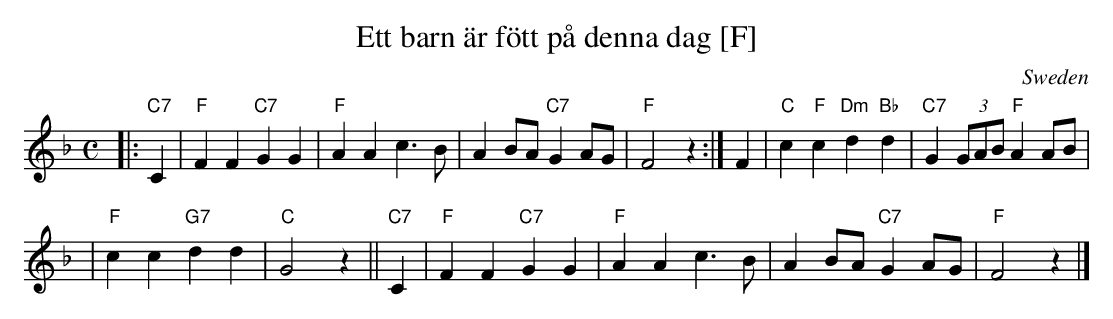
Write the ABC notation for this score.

X:1
T: Ett barn är fött på denna dag [F]
O: Sweden
M: C
L: 1/8
K: F
|: "C7"C2 \
| "F"F2 F2 "C7"G2 G2 \
| "F"A2 A2 c3 B \
| A2 BA "C7"G2 AG \
| "F"F4 z2 :| F2 \
| "C"c2 "F"c2 "Dm"d2 "Bb"d2 \
| "C7"G2 (3GAB "F"A2 AB |
| "F"c2 c2 "G7"d2 d2 \
| "C"G4 z2 || "C7"C2 \
| "F"F2 F2 "C7"G2 G2 \
| "F"A2 A2 c3 B \
| A2 BA "C7"G2 AG \
| "F"F4 z2 |]
